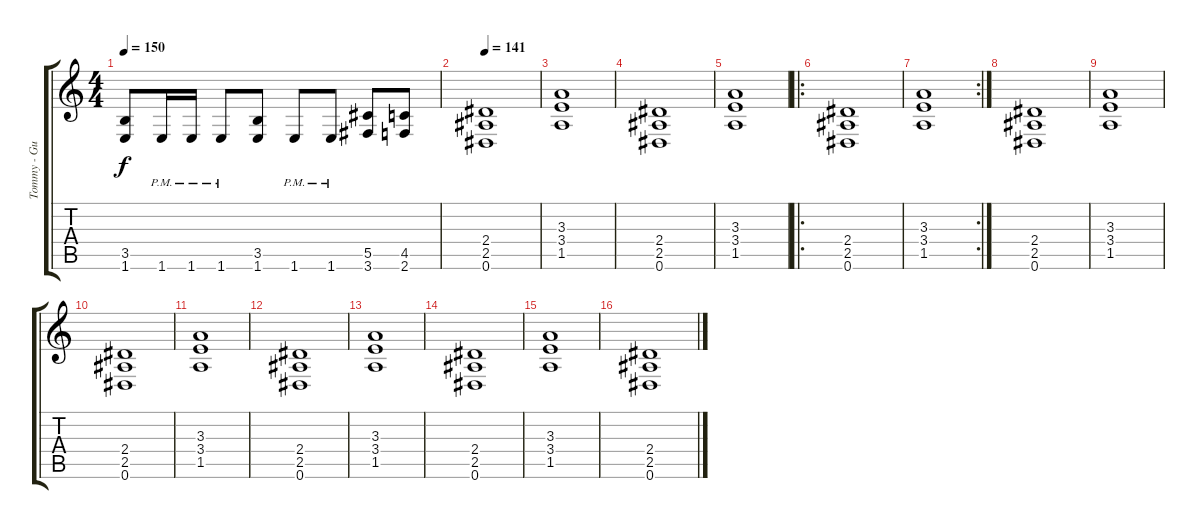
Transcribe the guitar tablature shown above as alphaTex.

\track ("Tommy - Guitar 2" "Tommy - Gu") {instrument distortionguitar}
\staff {score tabs}
\tuning (Eb4 Bb3 Gb3 Db3 Ab2 Eb2) {hide}
\ts (4 4)
\tempo 150
\clef g2
\ks c
(3.5 1.6).8{dy f} 1.6{pm}.16 1.6{pm}.16 1.6{pm}.8 (3.5 1.6).8 1.6{pm}.8 1.6{pm}.8 (5.5 3.6).8 (4.5 2.6).8 |
\tempo 141
(2.4 2.5 0.6).1 |
(3.3 3.4 1.5).1 |
(2.4 2.5 0.6).1 |
(3.3 3.4 1.5).1 |
\ro
(2.4 2.5 0.6).1 |
\rc 2
(3.3 3.4 1.5).1 |
(2.4 2.5 0.6).1 |
(3.3 3.4 1.5).1 |
(2.4 2.5 0.6).1 |
(3.3 3.4 1.5).1 |
(2.4 2.5 0.6).1 |
(3.3 3.4 1.5).1 |
(2.4 2.5 0.6).1 |
(3.3 3.4 1.5).1 |
(2.4 2.5 0.6).1
